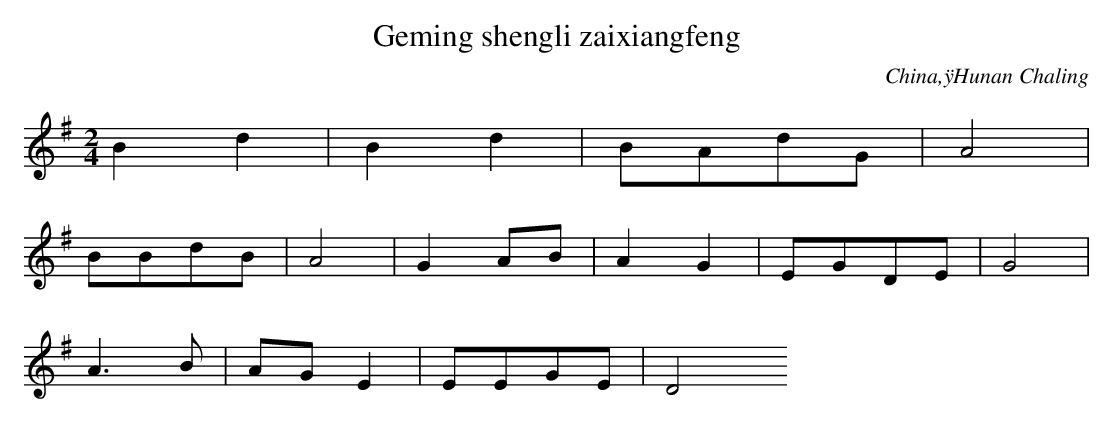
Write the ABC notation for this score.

X:1
T: Geming shengli zaixiangfeng
O: China,ÿHunan Chaling
M: 2/4
L: 1/16
K: G
B4d4 | B4d4 | B2A2d2G2 | A8 |
B2B2d2B2 | A8 | G4A2B2 | A4G4 | E2G2D2E2 | G8 |
A6B2 | A2G2E4 | E2E2G2E2 | D8
